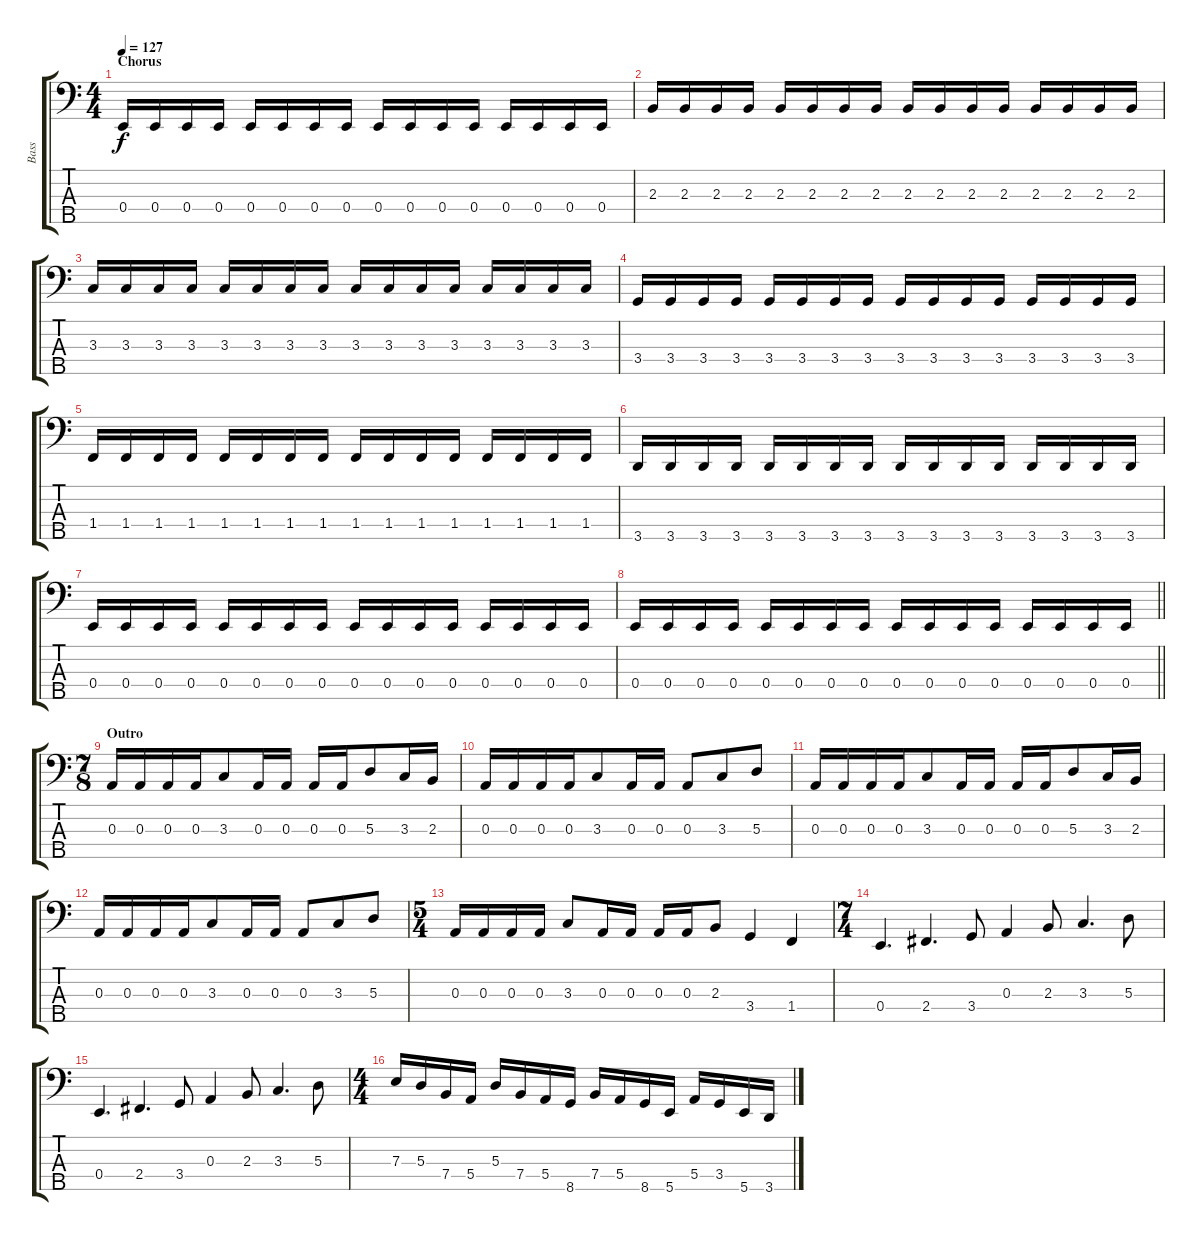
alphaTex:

\track ("Bass" "Bass") {instrument electricbassfinger}
\staff {score tabs}
\tuning (G2 D2 A1 E1 B0) {hide}
\ts (4 4)
\section ("" "Chorus")
\tempo 127
\clef f4
\ks c
0.4.16{dy f} 0.4.16 0.4.16 0.4.16 0.4.16 0.4.16 0.4.16 0.4.16 0.4.16 0.4.16 0.4.16 0.4.16 0.4.16 0.4.16 0.4.16 0.4.16 |
2.3.16 2.3.16 2.3.16 2.3.16 2.3.16 2.3.16 2.3.16 2.3.16 2.3.16 2.3.16 2.3.16 2.3.16 2.3.16 2.3.16 2.3.16 2.3.16 |
3.3.16 3.3.16 3.3.16 3.3.16 3.3.16 3.3.16 3.3.16 3.3.16 3.3.16 3.3.16 3.3.16 3.3.16 3.3.16 3.3.16 3.3.16 3.3.16 |
3.4.16 3.4.16 3.4.16 3.4.16 3.4.16 3.4.16 3.4.16 3.4.16 3.4.16 3.4.16 3.4.16 3.4.16 3.4.16 3.4.16 3.4.16 3.4.16 |
1.4.16 1.4.16 1.4.16 1.4.16 1.4.16 1.4.16 1.4.16 1.4.16 1.4.16 1.4.16 1.4.16 1.4.16 1.4.16 1.4.16 1.4.16 1.4.16 |
3.5.16 3.5.16 3.5.16 3.5.16 3.5.16 3.5.16 3.5.16 3.5.16 3.5.16 3.5.16 3.5.16 3.5.16 3.5.16 3.5.16 3.5.16 3.5.16 |
0.4.16 0.4.16 0.4.16 0.4.16 0.4.16 0.4.16 0.4.16 0.4.16 0.4.16 0.4.16 0.4.16 0.4.16 0.4.16 0.4.16 0.4.16 0.4.16 |
\barLineRight lightlight
0.4.16 0.4.16 0.4.16 0.4.16 0.4.16 0.4.16 0.4.16 0.4.16 0.4.16 0.4.16 0.4.16 0.4.16 0.4.16 0.4.16 0.4.16 0.4.16 |
\ts (7 8)
\section ("" "Outro")
0.3.16 0.3.16 0.3.16 0.3.16 3.3.8 0.3.16 0.3.16 0.3.16 0.3.16 5.3.8 3.3.16 2.3.16 |
0.3.16 0.3.16 0.3.16 0.3.16 3.3.8 0.3.16 0.3.16 0.3.8 3.3.8 5.3.8 |
0.3.16 0.3.16 0.3.16 0.3.16 3.3.8 0.3.16 0.3.16 0.3.16 0.3.16 5.3.8 3.3.16 2.3.16 |
0.3.16 0.3.16 0.3.16 0.3.16 3.3.8 0.3.16 0.3.16 0.3.8 3.3.8 5.3.8 |
\ts (5 4)
0.3.16 0.3.16 0.3.16 0.3.16 3.3.8 0.3.16 0.3.16 0.3.16 0.3.16 2.3.8 3.4.4 1.4.4 |
\ts (7 4)
0.4.4{d} 2.4.4{d} 3.4.8 0.3.4 2.3.8 3.3.4{d} 5.3.8 |
0.4.4{d} 2.4.4{d} 3.4.8 0.3.4 2.3.8 3.3.4{d} 5.3.8 |
\ts (4 4)
7.3.16 5.3.16 7.4.16 5.4.16 5.3.16 7.4.16 5.4.16 8.5.16 7.4.16 5.4.16 8.5.16 5.5.16 5.4.16 3.4.16 5.5.16 3.5.16
